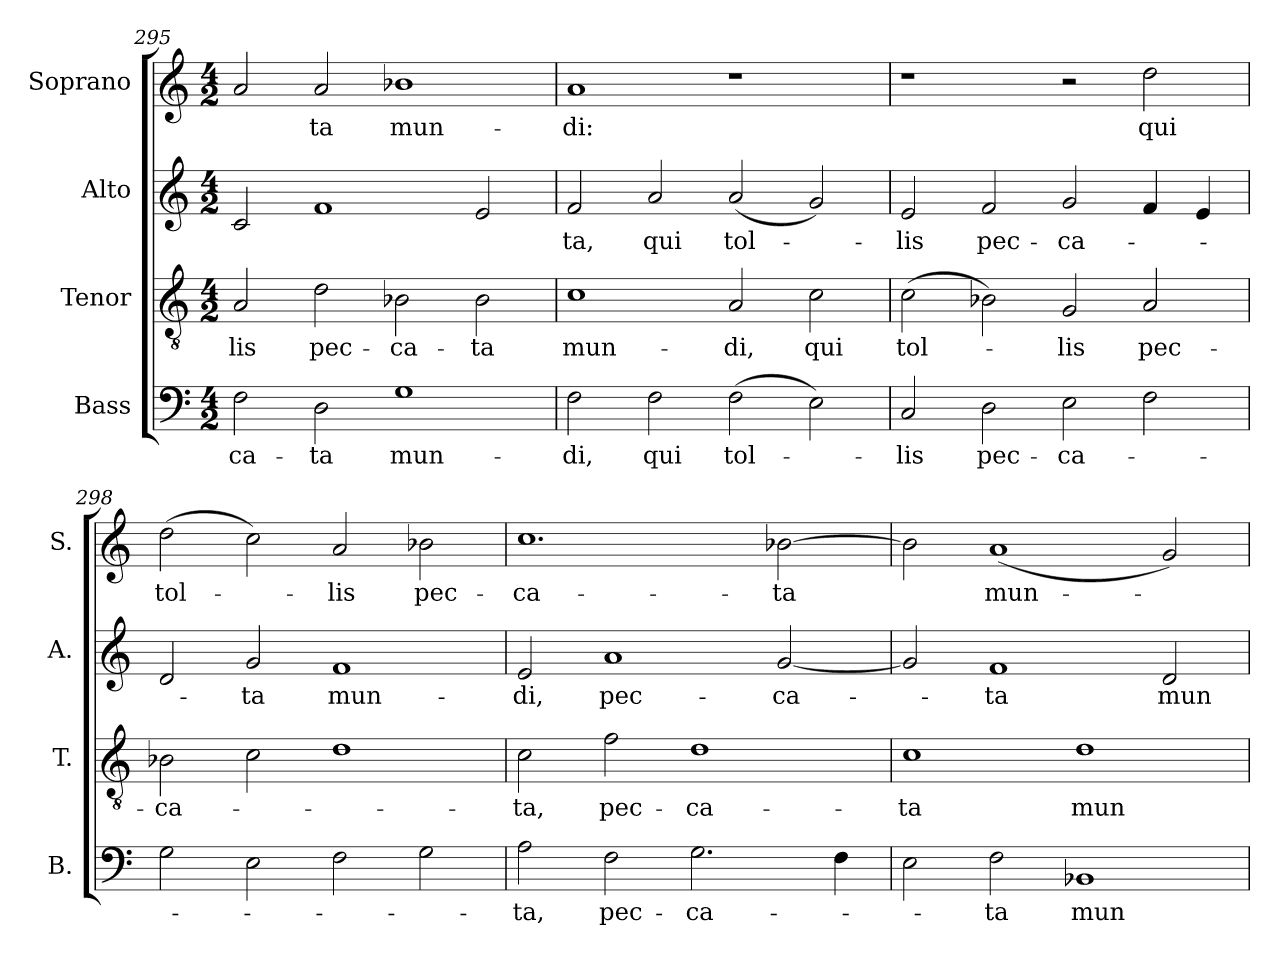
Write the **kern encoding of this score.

**kern	**text	**kern	**text	**kern	**text	**kern	**text
*part4	*part4	*part3	*part3	*part2	*part2	*part1	*part1
*staff4	*staff4	*staff3	*staff3	*staff2	*staff2	*staff1	*staff1
*I"Bass	*	*I"Tenor	*	*I"Alto	*	*I"Soprano	*
*I'B.	*	*I'T.	*	*I'A.	*	*I'S.	*
*clefF4	*	*clefGv2	*	*clefG2	*	*clefG2	*
*	*	*ITrd7c12	*	*	*	*	*
*k[]	*	*k[]	*	*k[]	*	*k[]	*
*C:	*	*C:	*	*C:	*	*C:	*
*M4/2	*	*M4/2	*	*M4/2	*	*M4/2	*
=295	=295	=295	=295	=295	=295	=295	=295
!	!LO:LY:b:color=#000000	!	!	!	!	!	!
!	!	!	!LO:LY:b:color=#000000	!	!	!	!
2Fi\	-ca-	2AAi/	-lis	2ci/	.	2ai/	.
!	!LO:LY:b:color=#000000	!	!	!	!	!	!
!	!	!	!LO:LY:b:color=#000000	!	!	!	!
!	!	!	!	!	!	!	!LO:LY:b:color=#000000
2Di\	-ta	2Di\	pec-	1fi	.	2ai/	-ta
!	!LO:LY:b:color=#000000	!	!	!	!	!	!
!	!	!	!LO:LY:b:color=#000000	!	!	!	!
!	!	!	!	!	!	!	!LO:LY:b:color=#000000
1Gi	mun-	2BB-Xi\	-ca-	.	.	1b-Xi	mun-
!	!	!	!LO:LY:b:color=#000000	!	!	!	!
.	.	2BB-i\	-ta	2ei/	.	.	.
=296	=296	=296	=296	=296	=296	=296	=296
!	!LO:LY:b:color=#000000	!	!	!	!	!	!
!	!	!	!LO:LY:b:color=#000000	!	!	!	!
!	!	!	!	!	!LO:LY:b:color=#000000	!	!
!	!	!	!	!	!	!	!LO:LY:b:color=#000000
2Fi\	-di,	1Ci	mun-	2fi/	-ta,	1ai	-di:
!	!LO:LY:b:color=#000000	!	!	!	!	!	!
!	!	!	!	!	!LO:LY:b:color=#000000	!	!
2Fi\	qui	.	.	2ai/	qui	.	.
!	!LO:LY:b:color=#000000	!	!	!	!	!	!
!	!	!	!LO:LY:b:color=#000000	!	!	!	!
!	!	!	!	!	!LO:LY:b:color=#000000	!	!
(2Fi\	tol-	2AAi/	-di,	(2ai/	tol-	1r	.
!	!	!	!LO:LY:b:color=#000000	!	!	!	!
2Ei\)	.	2Ci\	qui	2gi/)	.	.	.
!!LO:LB:g=z
=297	=297	=297	=297	=297	=297	=297	=297
!	!LO:LY:b:color=#000000	!	!	!	!	!	!
!	!	!	!LO:LY:b:color=#000000	!	!	!	!
!	!	!	!	!	!LO:LY:b:color=#000000	!	!
2Ci/	-lis	(2Ci\	tol-	2ei/	-lis	1r	.
!	!LO:LY:b:color=#000000	!	!	!	!	!	!
!	!	!	!	!	!LO:LY:b:color=#000000	!	!
2Di\	pec-	2BB-Xi\)	.	2fi/	pec-	.	.
!	!LO:LY:b:color=#000000	!	!	!	!	!	!
!	!	!	!LO:LY:b:color=#000000	!	!	!	!
!	!	!	!	!	!LO:LY:b:color=#000000	!	!
2Ei\	-ca-	2GGi/	-lis	2gi/	-ca-	2r	.
!	!	!	!LO:LY:b:color=#000000	!	!	!	!
!	!	!	!	!	!	!	!LO:LY:b:color=#000000
2Fi\	.	2AAi/	pec-	4fi/	.	2ddi\	qui
.	.	.	.	4ei/	.	.	.
=298	=298	=298	=298	=298	=298	=298	=298
!	!	!	!LO:LY:b:color=#000000	!	!	!	!
!	!	!	!	!	!	!	!LO:LY:b:color=#000000
2Gi\	.	2BB-Xi\	-ca-	2di/	.	(2ddi\	tol-
!	!	!	!	!	!LO:LY:b:color=#000000	!	!
2Ei\	.	2Ci\	.	2gi/	-ta	2cci\)	.
!	!	!	!	!	!LO:LY:b:color=#000000	!	!
!	!	!	!	!	!	!	!LO:LY:b:color=#000000
2Fi\	.	1Di	.	1fi	mun-	2ai/	-lis
!	!	!	!	!	!	!	!LO:LY:b:color=#000000
2Gi\	.	.	.	.	.	2b-Xi\	pec-
=299	=299	=299	=299	=299	=299	=299	=299
!	!LO:LY:b:color=#000000	!	!	!	!	!	!
!	!	!	!LO:LY:b:color=#000000	!	!	!	!
!	!	!	!	!	!LO:LY:b:color=#000000	!	!
!	!	!	!	!	!	!	!LO:LY:b:color=#000000
2Ai\	-ta,	2Ci\	-ta,	2ei/	-di,	1.cci	-ca-
!	!LO:LY:b:color=#000000	!	!	!	!	!	!
!	!	!	!LO:LY:b:color=#000000	!	!	!	!
!	!	!	!	!	!LO:LY:b:color=#000000	!	!
2Fi\	pec-	2Fi\	pec-	1ai	pec-	.	.
!	!LO:LY:b:color=#000000	!	!	!	!	!	!
!	!	!	!LO:LY:b:color=#000000	!	!	!	!
2.Gi\	-ca-	1Di	-ca-	.	.	.	.
!	!	!	!	!	!LO:LY:b:color=#000000	!	!
!	!	!	!	!	!	!	!LO:LY:b:color=#000000
.	.	.	.	[2gi/	-ca-	[2b-Xi\	-ta
4Fi\	.	.	.	.	.	.	.
=300	=300	=300	=300	=300	=300	=300	=300
!	!	!	!LO:LY:b:color=#000000	!	!	!	!
2Ei\	.	1Ci	-ta	2gi/]	.	2b-i\]	.
!	!LO:LY:b:color=#000000	!	!	!	!	!	!
!	!	!	!	!	!LO:LY:b:color=#000000	!	!
!	!	!	!	!	!	!	!LO:LY:b:color=#000000
2Fi\	-ta	.	.	1fi	-ta	(1ai	mun-
!	!LO:LY:b:color=#000000	!	!	!	!	!	!
!	!	!	!LO:LY:b:color=#000000	!	!	!	!
1BB-Xi	mun-	1Di	mun-	.	.	.	.
!	!	!	!	!	!LO:LY:b:color=#000000	!	!
.	.	.	.	2di/	mun-	2gi/)	.
=	=	=	=	=	=	=	=
*-	*-	*-	*-	*-	*-	*-	*-
